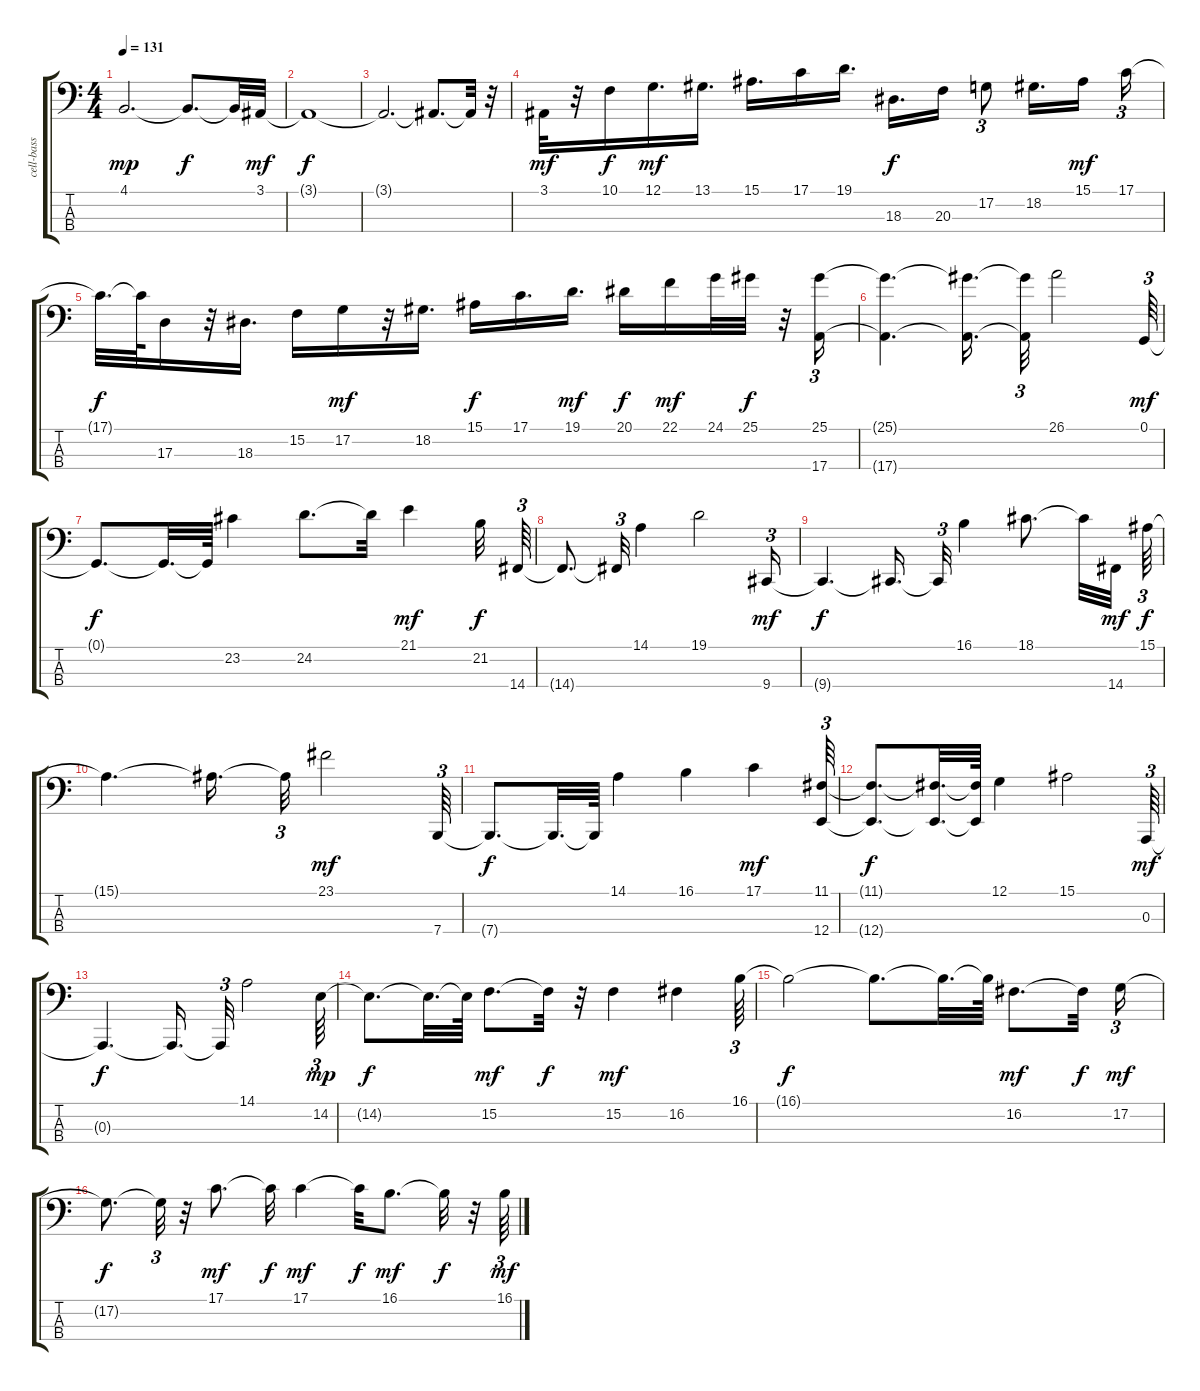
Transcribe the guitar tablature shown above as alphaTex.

\track ("cell-bass" "cell-bass") {instrument stringensemble2}
\staff {score tabs}
\tuning (G2 D2 A1 E1) {hide}
\ts (4 4)
\tempo 131
\clef f4
\ks c
4.1.2{d dy mp} 4.1{t}.8{d dy f} 4.1{t}.32 3.1.32{dy mf} |
3.1{t}.1{dy f} |
3.1{t}.2{d} 3.1{t}.8{d} 3.1{t}.32 r.32 |
3.1.32{dy mf} r.32 10.1.16{dy f} 12.1.16{d dy mf} 13.1.16{d} 15.1.16{d} 17.1.16 19.1.16{d} 18.3.16{d dy f} 20.3.16 17.2.8{tu (3 2)} 18.2.16{d} 15.1.16{dy mf beam splitsecondary} 17.1.16{tu (3 2)} |
17.1{t}.32{d dy f} 17.1{t}.64 17.3.16 r.32 18.3.16{d} 15.2.16 17.2.16{dy mf} r.32 18.2.16{d} 15.1.16{dy f} 17.1.16{d} 19.1.16{d dy mf} 20.1.16{dy f} 22.1.16{dy mf} 24.1.32 25.1.32{dy f} r.32 (25.1 17.4).16{tu (3 2)} |
(25.1{t} 17.4{t}).4{d} (25.1{t} 17.4{t}).16{d} (25.1{t} 17.4{t}).32{tu (3 2)} 26.1.2 0.1.64{tu (3 2) dy mf} |
0.1{t}.8{d dy f} 0.1{t}.32{d} 0.1{t}.64 23.2.4 24.2.8{d} 24.2{t}.32 21.1.4{dy mf} 21.2.32{dy f} 14.4.64{tu (3 2)} |
14.4{t}.8{d} 14.4{t}.32{tu (3 2)} 14.1.4 19.1.2 9.4.16{tu (3 2) dy mf} |
9.4{t}.4{d dy f} 9.4{t}.16{d} 9.4{t}.32{tu (3 2)} 16.1.4 18.1.8{d} 18.1{t}.32 14.4.32{dy mf beam splitsecondary} 15.1.64{tu (3 2) dy f} |
15.1{t}.4{d} 15.1{t}.16{d} 15.1{t}.32{tu (3 2)} 23.1.2{dy mf} 7.4.64{tu (3 2)} |
7.4{t}.8{d dy f} 7.4{t}.32{d} 7.4{t}.64 14.1.4 16.1.4 17.1.4{dy mf} (11.1 12.4).64{tu (3 2)} |
(11.1{t} 12.4{t}).8{d dy f} (11.1{t} 12.4{t}).32{d} (11.1{t} 12.4{t}).64 12.1.4 15.1.2 0.3.64{tu (3 2) dy mf} |
0.3{t}.4{d dy f} 0.3{t}.16{d} 0.3{t}.32{tu (3 2)} 14.1.2 14.2.64{tu (3 2) dy mp} |
14.2{t}.8{d dy f} 14.2{t}.32{d} 14.2{t}.64 15.2.8{d dy mf} 15.2{t}.32{dy f} r.32 15.2.4{dy mf} 16.2.4 16.1.64{tu (3 2)} |
16.1{t}.2{dy f} 16.1{t}.8{d} 16.1{t}.32{d} 16.1{t}.64 16.2.8{d dy mf} 16.2{t}.32{dy f beam splitsecondary} 17.2.16{tu (3 2) dy mf} |
17.2{t}.8{d dy f} 17.2{t}.32{tu (3 2)} r.32 17.1.8{d dy mf} 17.1{t}.32{dy f} 17.1.4{dy mf} 17.1{t}.32{dy f} 16.1.8{d dy mf} 16.1{t}.32{dy f} r.32 16.1.64{tu (3 2) dy mf}
